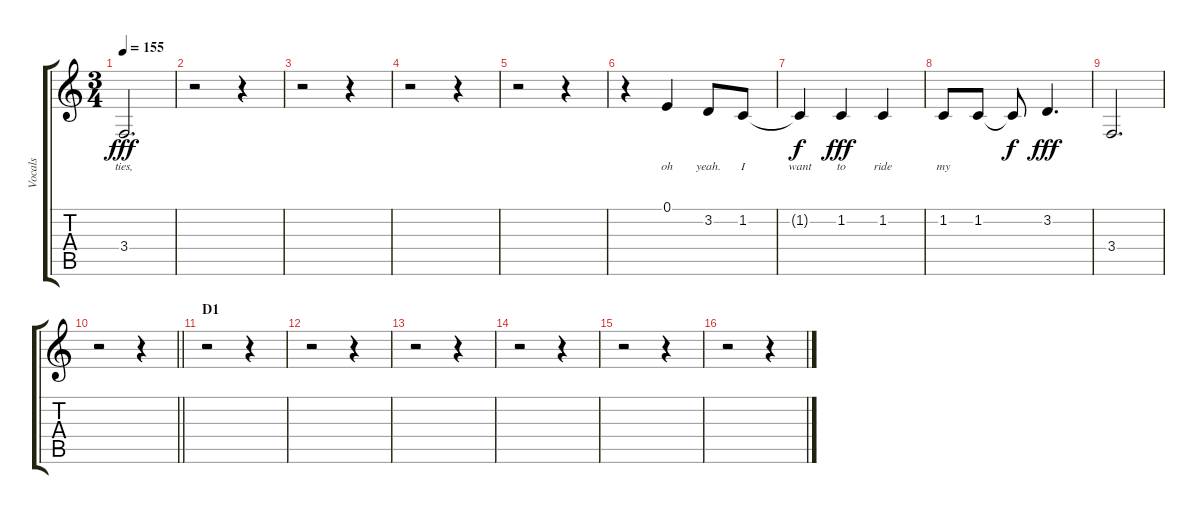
\track ("Vocals" "Vocals") {instrument lead6voice}
\staff {score tabs}
\tuning (E4 B3 G3 D3 A2 E2) {hide}
\ts (3 4)
\tempo 155
\clef g2
\ks c
3.4.2{d lyrics (0 "ties,") lyrics (1 "") lyrics (2 "") lyrics (3 "") lyrics (4 "") dy fff} |
r.2 r.4 |
r.2 r.4 |
r.2 r.4 |
r.2 r.4 |
r.4 0.1.4{lyrics (0 "oh") lyrics (1 "") lyrics (2 "") lyrics (3 "") lyrics (4 "")} 3.2.8{lyrics (0 "yeah.") lyrics (1 "") lyrics (2 "") lyrics (3 "") lyrics (4 "")} 1.2.8{lyrics (0 "I") lyrics (1 "") lyrics (2 "") lyrics (3 "") lyrics (4 "")} |
1.2{t}.4{lyrics (0 "want") lyrics (1 "") lyrics (2 "") lyrics (3 "") lyrics (4 "") dy f} 1.2.4{lyrics (0 "to") lyrics (1 "") lyrics (2 "") lyrics (3 "") lyrics (4 "") dy fff} 1.2.4{lyrics (0 "ride") lyrics (1 "") lyrics (2 "") lyrics (3 "") lyrics (4 "")} |
1.2.8{lyrics (0 "my") lyrics (1 "") lyrics (2 "") lyrics (3 "") lyrics (4 "")} 1.2.8 1.2{t}.8{dy f} 3.2.4{d dy fff} |
3.4.2{d} |
\barLineRight lightlight
r.2 r.4 |
\section ("" "D1")
r.2 r.4 |
r.2 r.4 |
r.2 r.4 |
r.2 r.4 |
r.2 r.4 |
r.2 r.4
